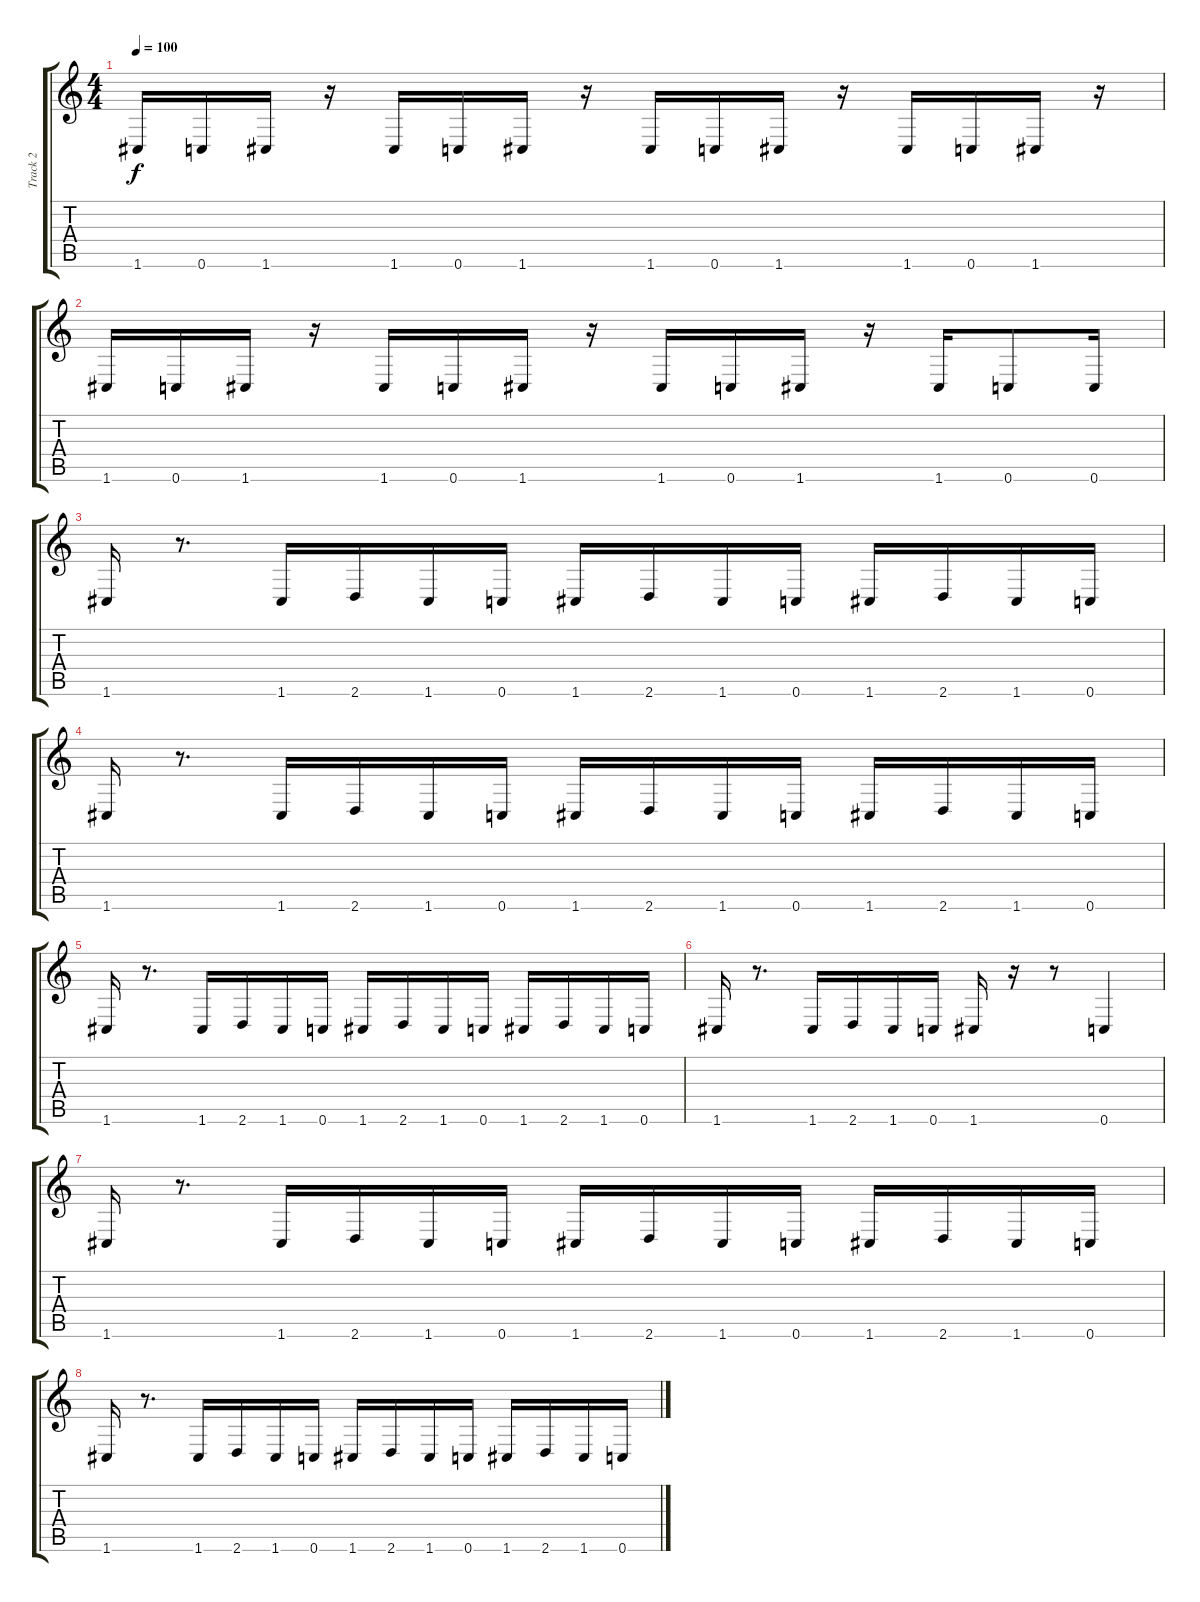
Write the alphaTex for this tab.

\track ("Track 2" "Track 2") {instrument distortionguitar}
\staff {score tabs}
\tuning (D4 A3 F3 C3 G2 C2) {hide}
\ts (4 4)
\section ("" "")
\tempo 100
\clef g2
\ks c
1.6.16{dy f} 0.6.16 1.6.16 r.16 1.6.16 0.6.16 1.6.16 r.16 1.6.16 0.6.16 1.6.16 r.16 1.6.16 0.6.16 1.6.16 r.16 |
1.6.16 0.6.16 1.6.16 r.16 1.6.16 0.6.16 1.6.16 r.16 1.6.16 0.6.16 1.6.16 r.16 1.6.16 0.6.8 0.6.16 |
1.6.16 r.8{d} 1.6.16 2.6.16 1.6.16 0.6.16 1.6.16 2.6.16 1.6.16 0.6.16 1.6.16 2.6.16 1.6.16 0.6.16 |
1.6.16 r.8{d} 1.6.16 2.6.16 1.6.16 0.6.16 1.6.16 2.6.16 1.6.16 0.6.16 1.6.16 2.6.16 1.6.16 0.6.16 |
1.6.16 r.8{d} 1.6.16 2.6.16 1.6.16 0.6.16 1.6.16 2.6.16 1.6.16 0.6.16 1.6.16 2.6.16 1.6.16 0.6.16 |
1.6.16 r.8{d} 1.6.16 2.6.16 1.6.16 0.6.16 1.6.16 r.16 r.8 0.6.4 |
1.6.16 r.8{d} 1.6.16 2.6.16 1.6.16 0.6.16 1.6.16 2.6.16 1.6.16 0.6.16 1.6.16 2.6.16 1.6.16 0.6.16 |
1.6.16 r.8{d} 1.6.16 2.6.16 1.6.16 0.6.16 1.6.16 2.6.16 1.6.16 0.6.16 1.6.16 2.6.16 1.6.16 0.6.16
